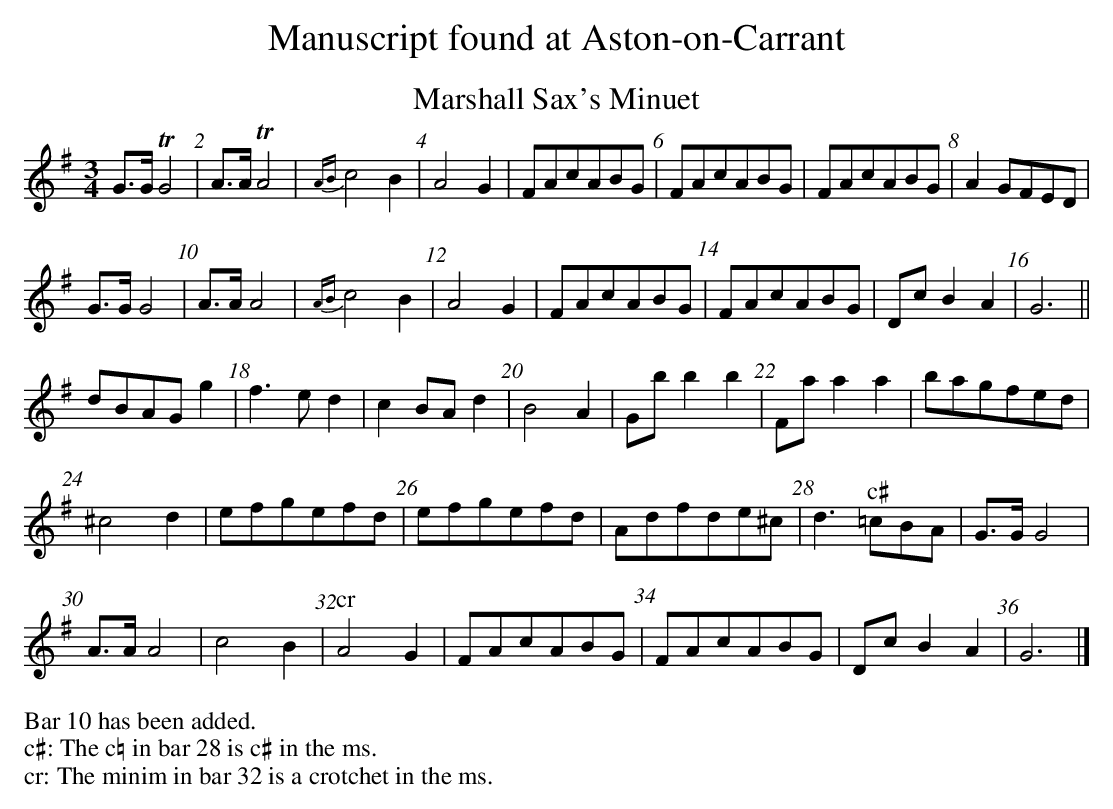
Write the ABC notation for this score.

X:1
T:Marshall Sax's Minuet
M:3/4
L:1/8
K:G
G>G TG4 | A>A TA4 | {AB}c4 B2 | A4 G2 |\
FAcABG | FAcABG | FAcABG | A2 GFED |
G>G G4 | A>A A4 |  {AB}c4 B2 | A4 G2 |\
FAcABG | FAcABG | Dc B2 A2 | G6 ||
dBAG g2 | f3 e d2 | c2 BA d2 | B4 A2 |\
Gb b2 b2 | Fa a2 a2 | bagfed |
^c4 d2 | efgefd | efgefd |\
 Adfde^c | d3 "^c\201"=cBA | G>G G4 |
A>A A4 | c4 B2 | "^cr"A4 G2 |\
FAcABG | FAcABG |Dc B2 A2 | G6 |]
